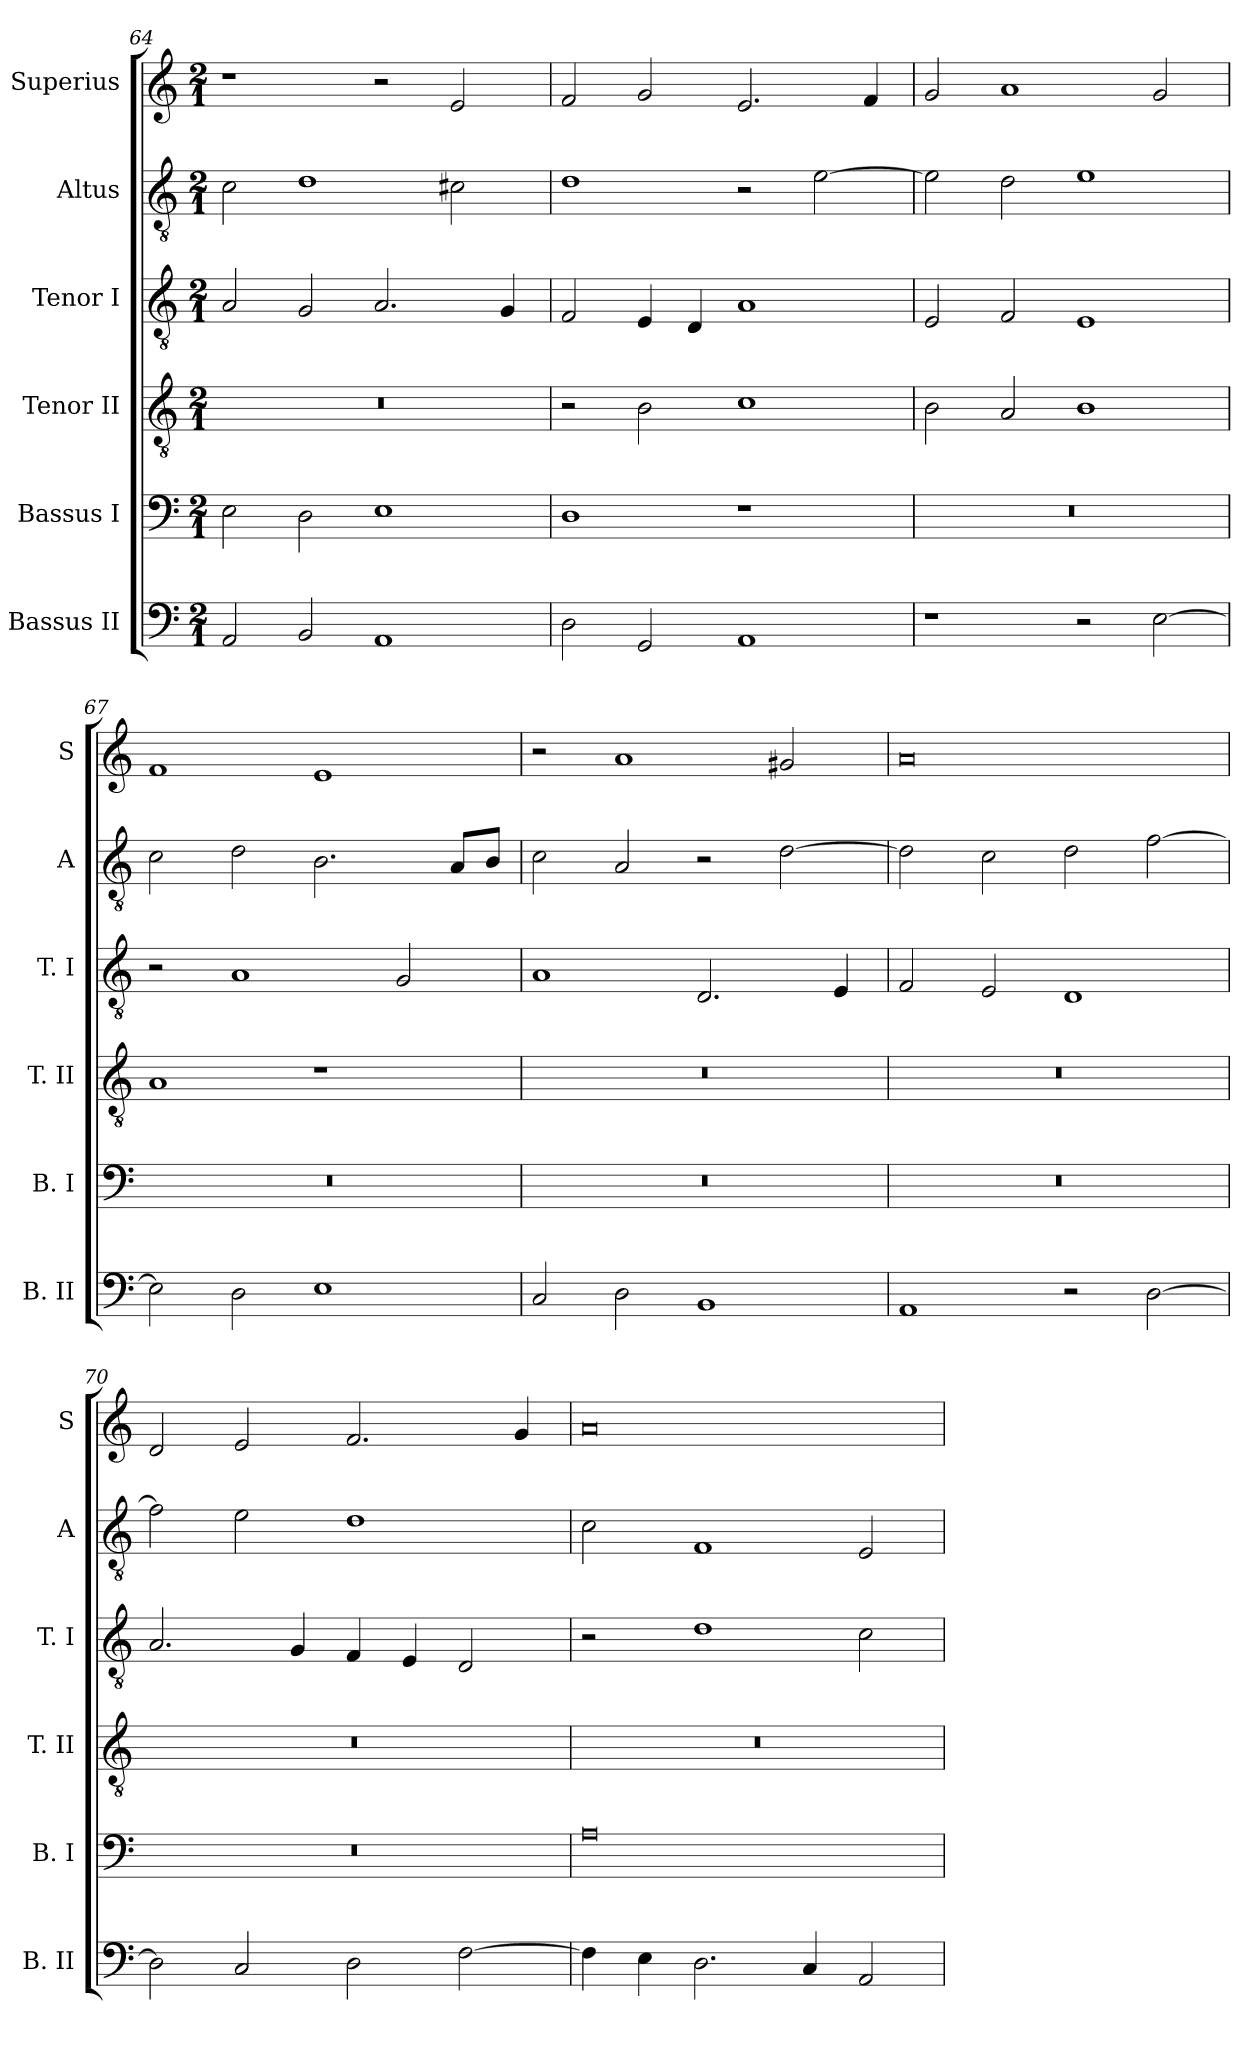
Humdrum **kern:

**kern	**kern	**kern	**kern	**kern	**kern
*part6	*part5	*part4	*part3	*part2	*part1
*staff6	*staff5	*staff4	*staff3	*staff2	*staff1
*I"Bassus II	*I"Bassus I	*I"Tenor II	*I"Tenor I	*I"Altus	*I"Superius
*I'B. II	*I'B. I	*I'T. II	*I'T. I	*I'A	*I'S
*clefF4	*clefF4	*clefGv2	*clefGv2	*clefGv2	*clefG2
*k[]	*k[]	*k[]	*k[]	*k[]	*k[]
*C:	*C:	*C:	*C:	*C:	*C:
*M2/1	*M2/1	*M2/1	*M2/1	*M2/1	*M2/1
=64	=64	=64	=64	=64	=64
2AA	2E	0r	2A	2c	1r
2BB	2D	.	2G	1d	.
1AA	1E	.	2.A	.	2r
.	.	.	.	2c#X	2e
.	.	.	4G	.	.
=65	=65	=65	=65	=65	=65
2D	1D	2r	2F	1d	2f
2GG	.	2B	4E	.	2g
.	.	.	4D	.	.
1AA	1r	1c	1A	2r	2.e
.	.	.	.	[2e	.
.	.	.	.	.	4f
=66	=66	=66	=66	=66	=66
1r	0r	2B	2E	2e]	2g
.	.	2A	2F	2d	1a
2r	.	1B	1E	1e	.
[2E	.	.	.	.	2g
=67	=67	=67	=67	=67	=67
2E]	0r	1A	2r	2c	1f
2D	.	.	1A	2d	.
1E	.	1r	.	2.B	1e
.	.	.	2G	.	.
.	.	.	.	8AL	.
.	.	.	.	8BJ	.
=68	=68	=68	=68	=68	=68
2C	0r	0r	1A	2c	2r
2D	.	.	.	2A	1a
1BB	.	.	2.D	2r	.
.	.	.	.	[2d	2g#X
.	.	.	4E	.	.
=69	=69	=69	=69	=69	=69
1AA	0r	0r	2F	2d]	0a
.	.	.	2E	2c	.
2r	.	.	1D	2d	.
[2D	.	.	.	[2f	.
=70	=70	=70	=70	=70	=70
2D]	0r	0r	2.A	2f]	2d
2C	.	.	.	2e	2e
.	.	.	4G	.	.
2D	.	.	4F	1d	2.f
.	.	.	4E	.	.
[2F	.	.	2D	.	.
.	.	.	.	.	4g
=71	=71	=71	=71	=71	=71
4F]	0A	0r	2r	2c	0a
4E	.	.	.	.	.
2.D	.	.	1d	1F	.
4C	.	.	.	.	.
2AA	.	.	2c	2E	.
=	=	=	=	=	=
*-	*-	*-	*-	*-	*-
